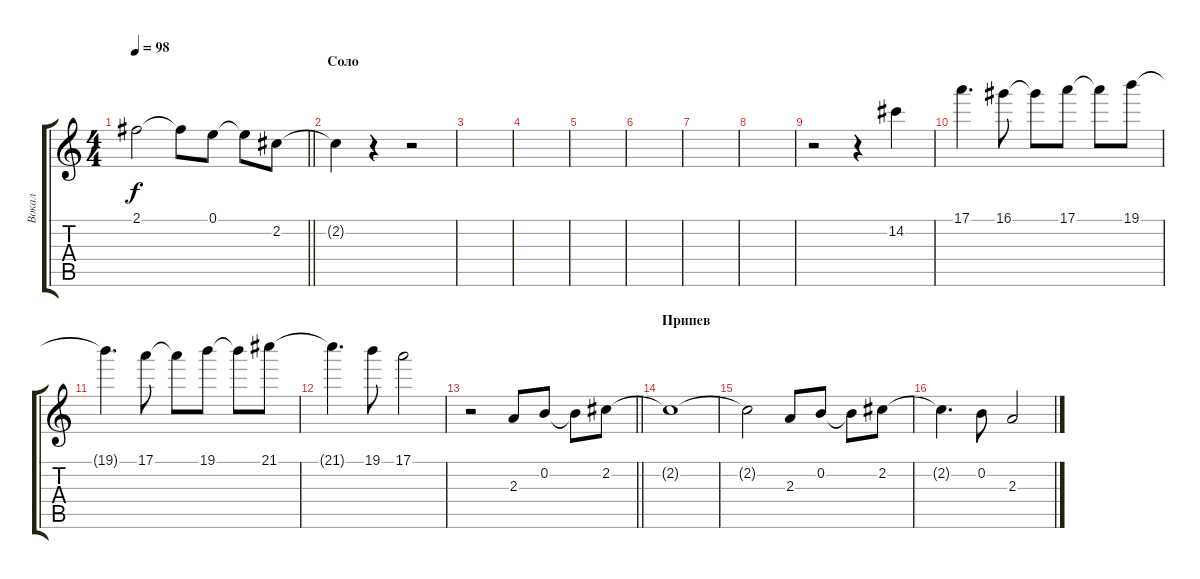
\track ("Вокал" "Вокал") {instrument acousticguitarsteel}
\staff {score tabs}
\tuning (E4 B3 G3 D3 A2 E2) {hide}
\ts (4 4)
\tempo 98
\clef g2
\barLineRight lightlight
\ks c
2.1{t}.2{dy f} 2.1{t}.8 0.1.8 0.1{t}.8 2.2.8 |
\section ("" "Соло")
2.2{t}.4 r.4 r.2 |
|
|
|
|
|
|
r.2 r.4 14.2.4 |
17.1.4{d} 16.1.8 16.1{t}.8 17.1.8 17.1{t}.8 19.1.8 |
19.1{t}.4{d} 17.1.8 17.1{t}.8 19.1.8 19.1{t}.8 21.1.8 |
21.1{t}.4{d} 19.1.8 17.1.2 |
\barLineRight lightlight
r.2 2.3.8 0.2.8 0.2{t}.8 2.2.8 |
\section ("" "Припев")
2.2{t}.1 |
2.2{t}.2 2.3.8 0.2.8 0.2{t}.8 2.2.8 |
2.2{t}.4{d} 0.2.8 2.3.2
